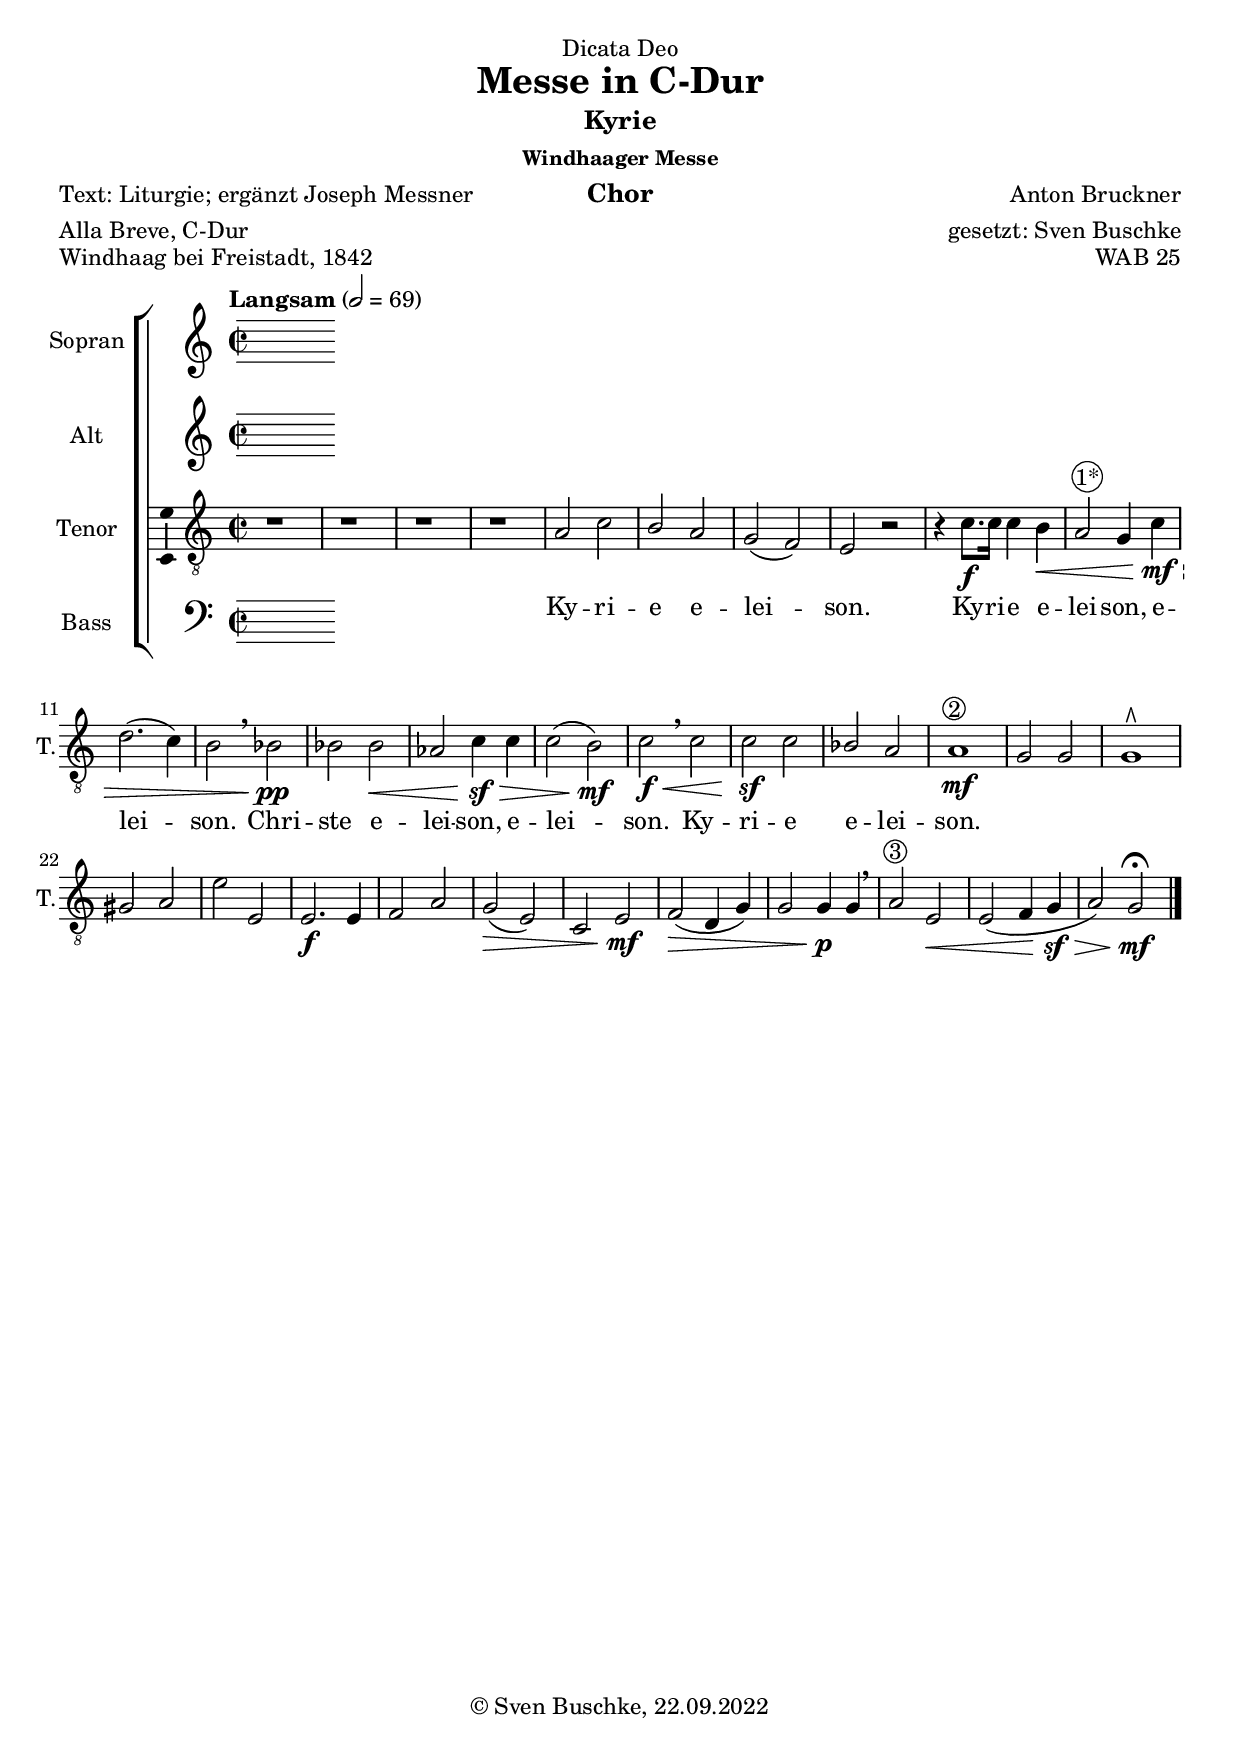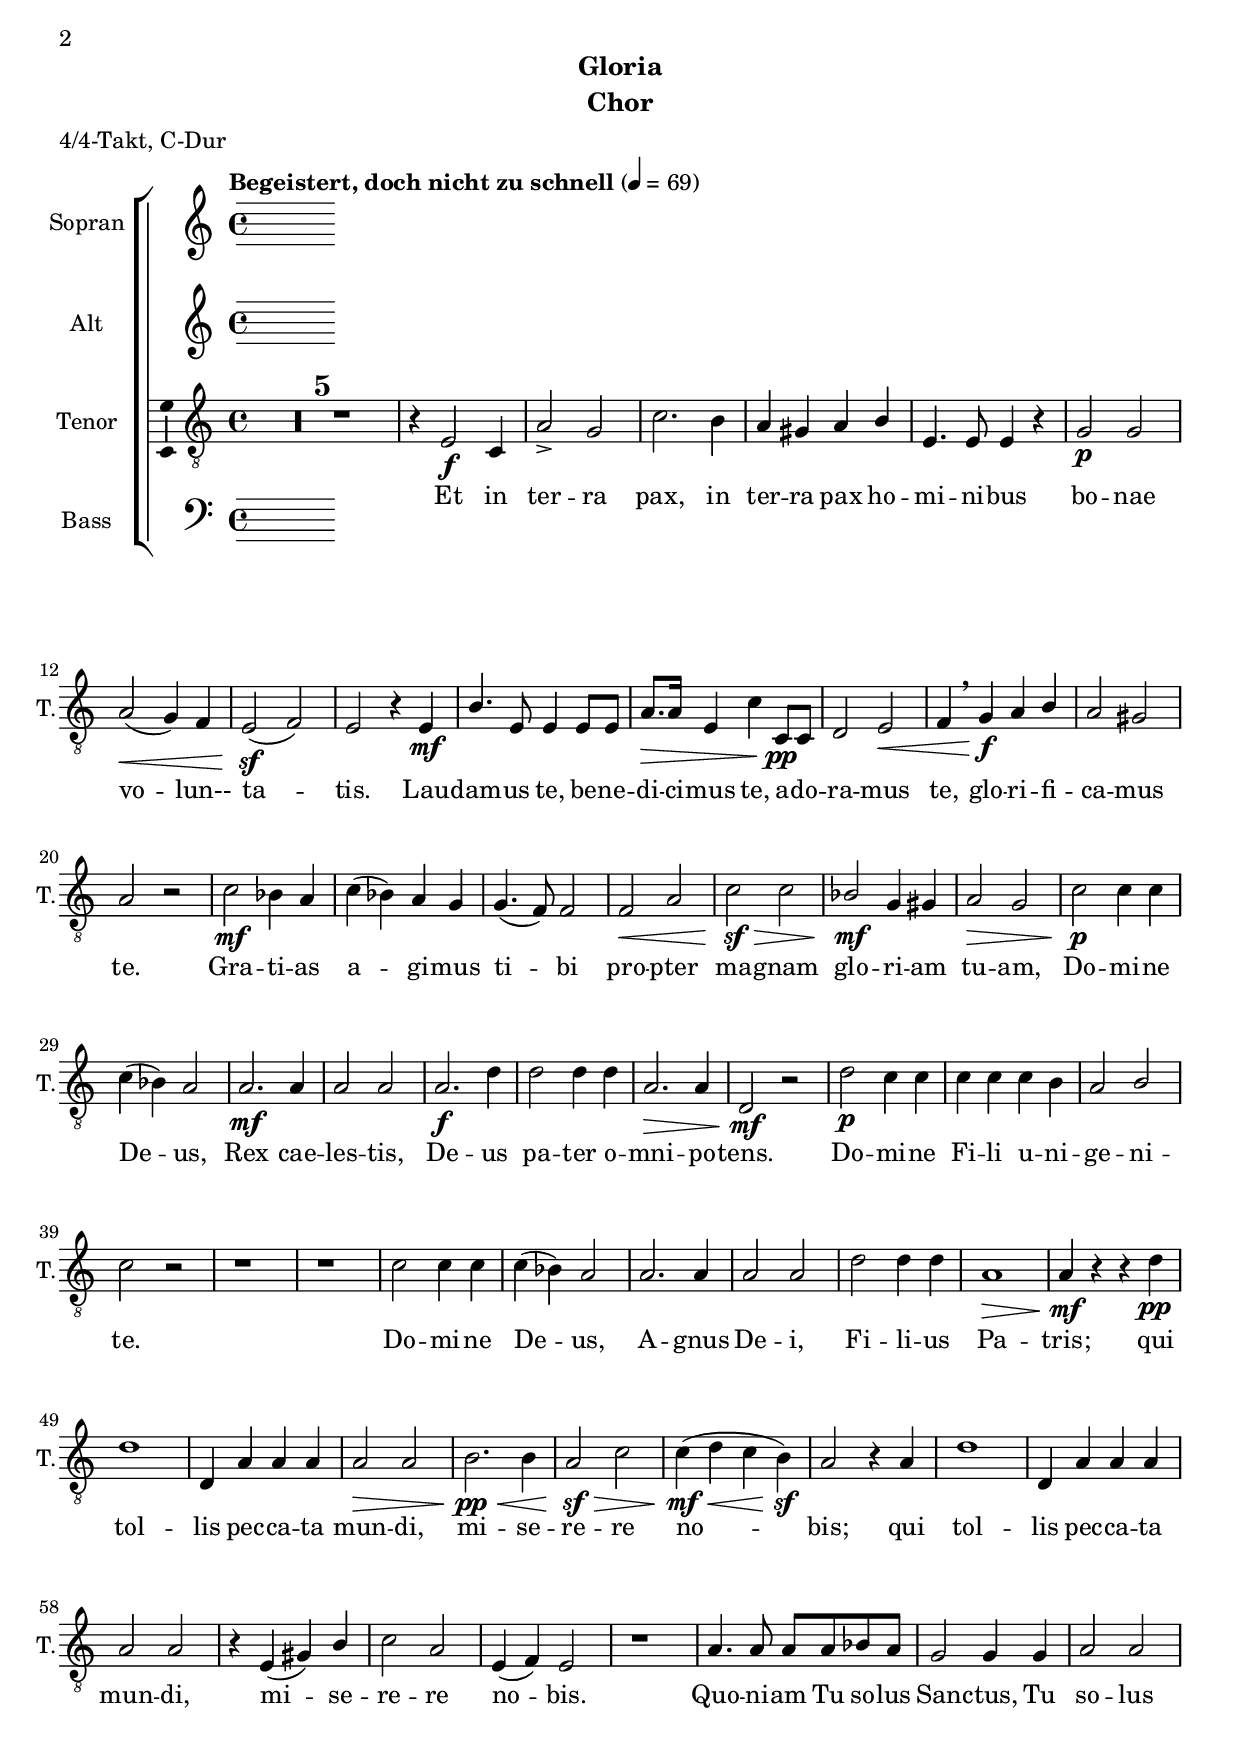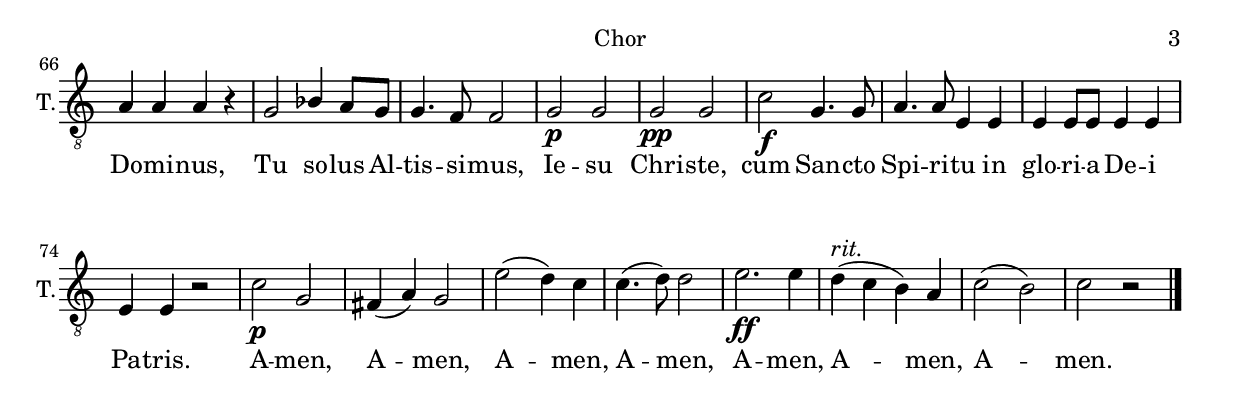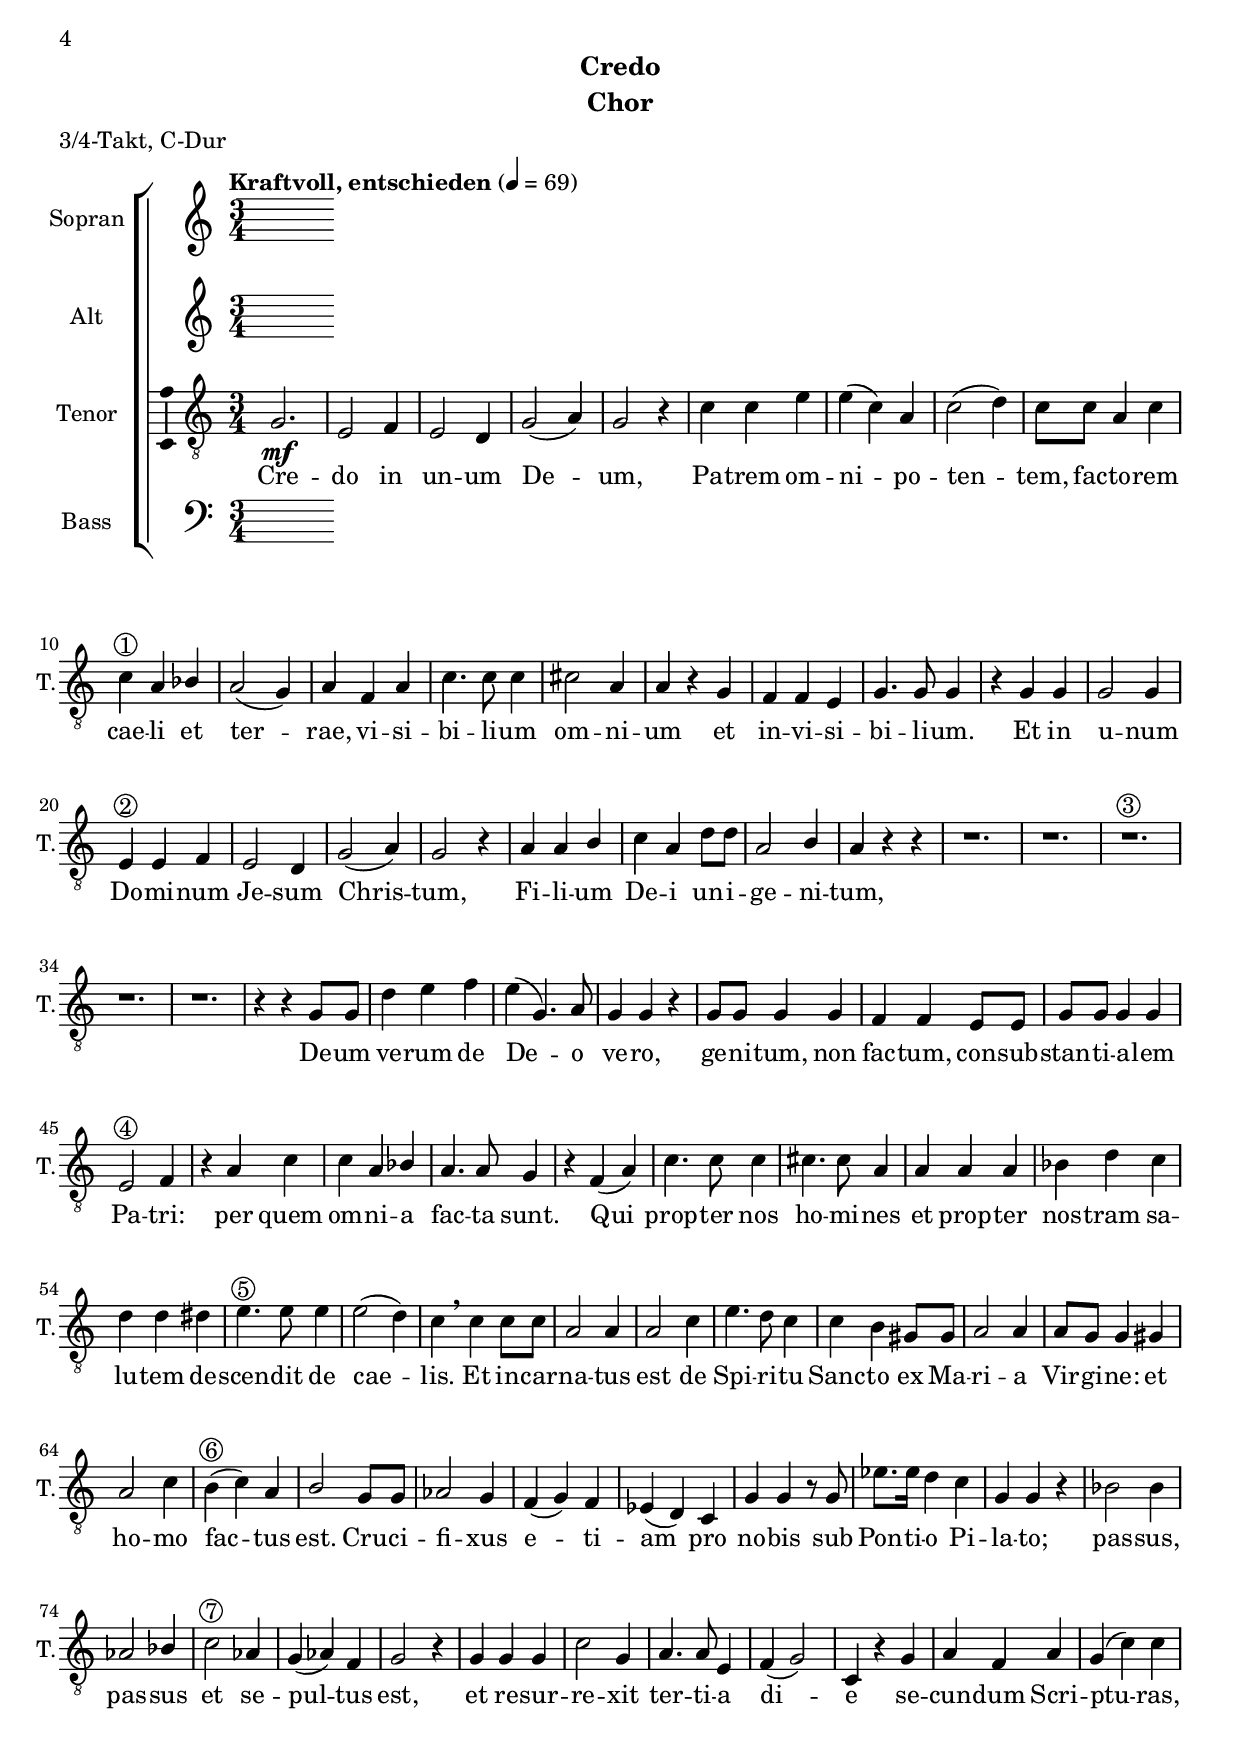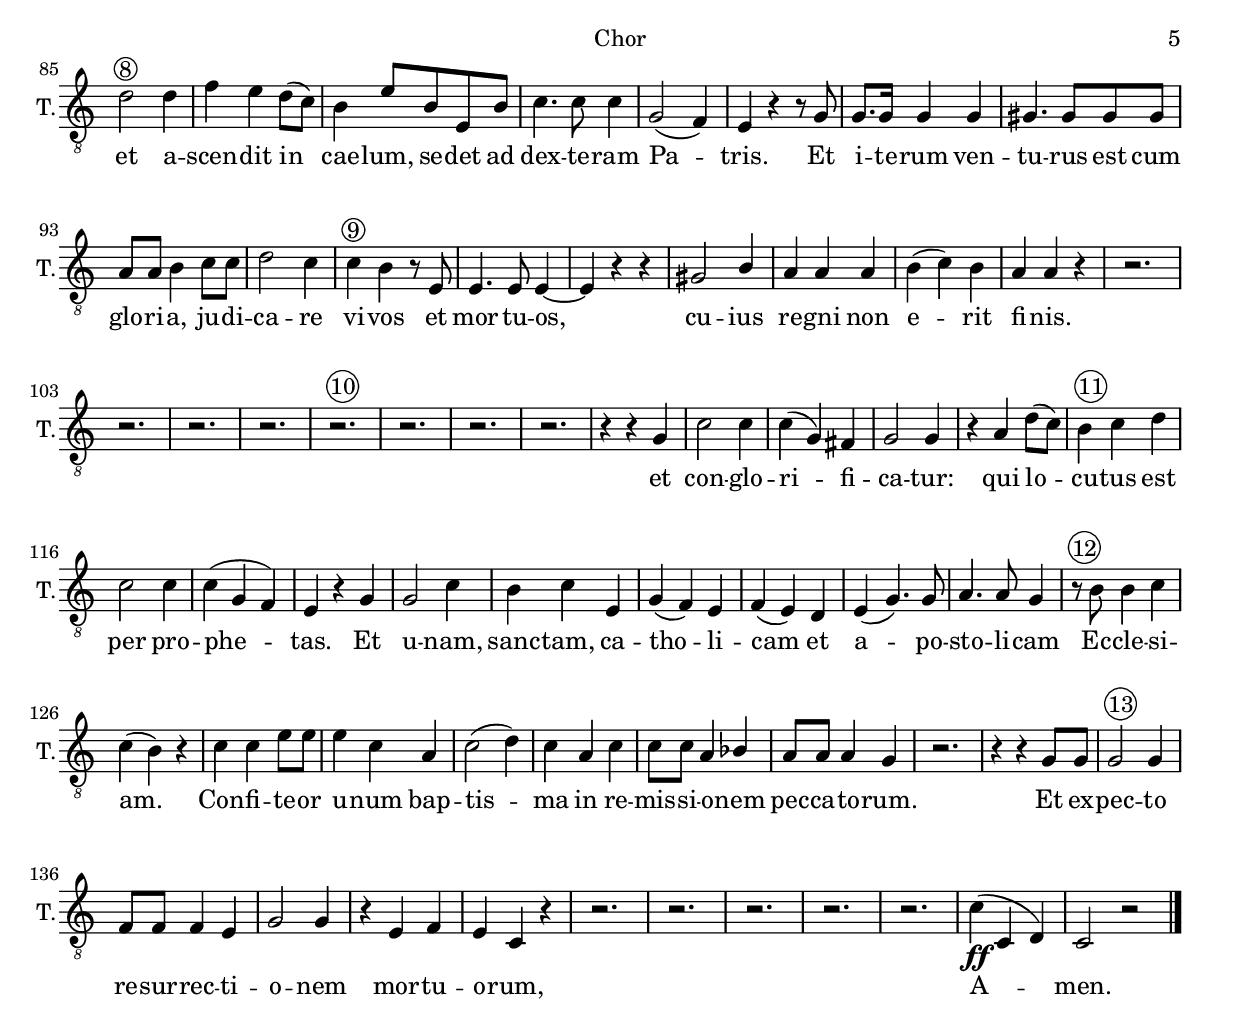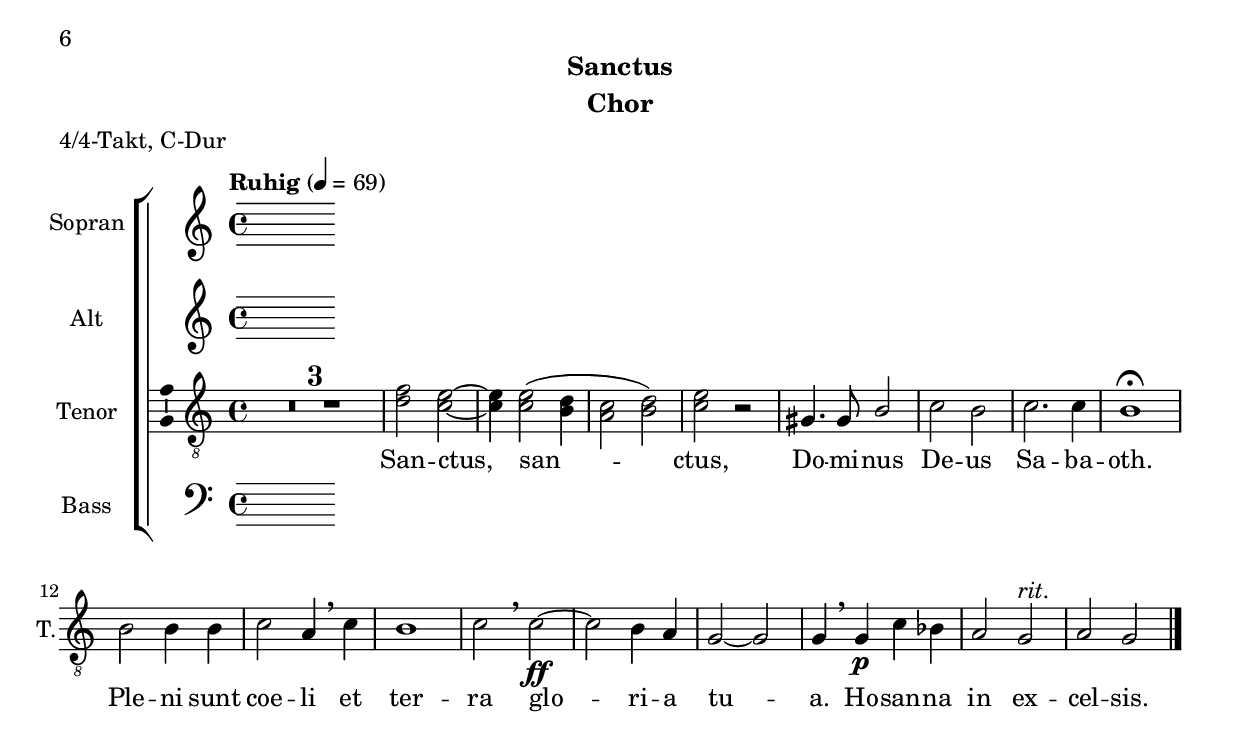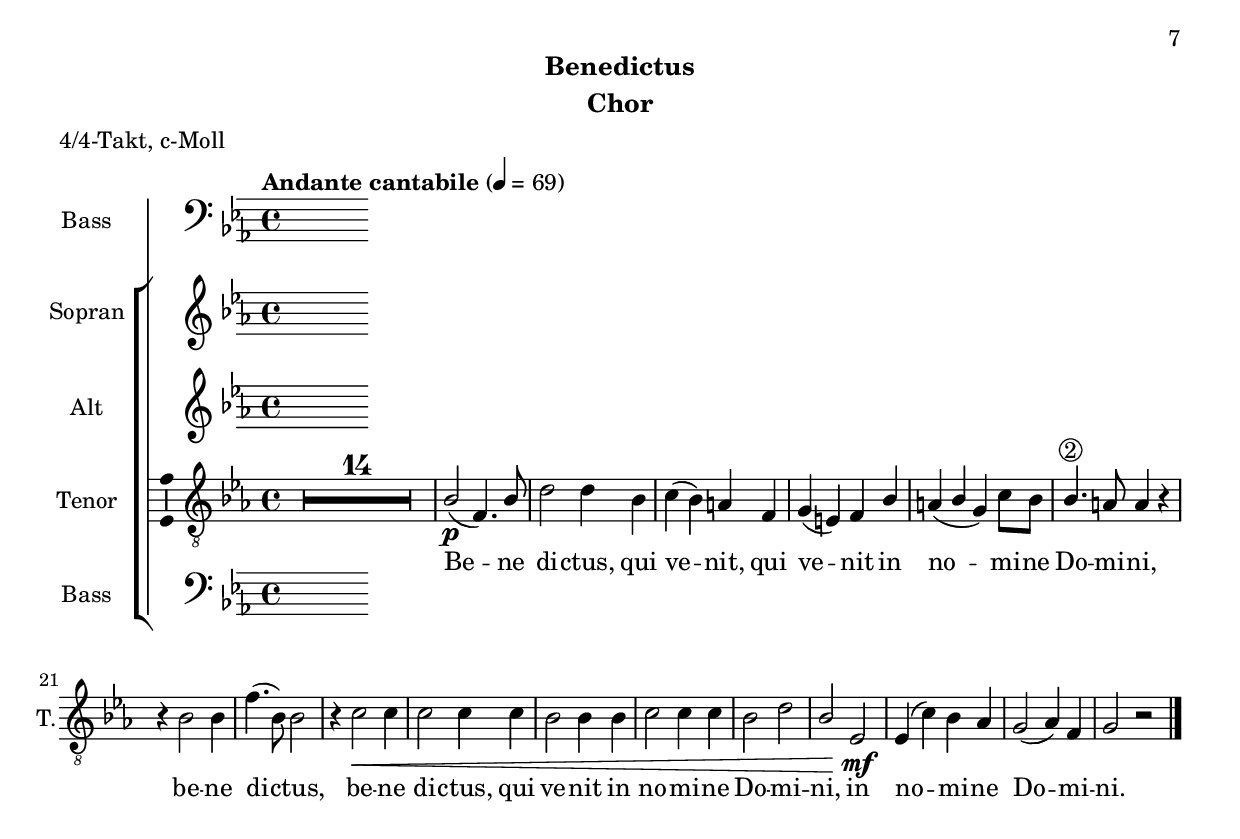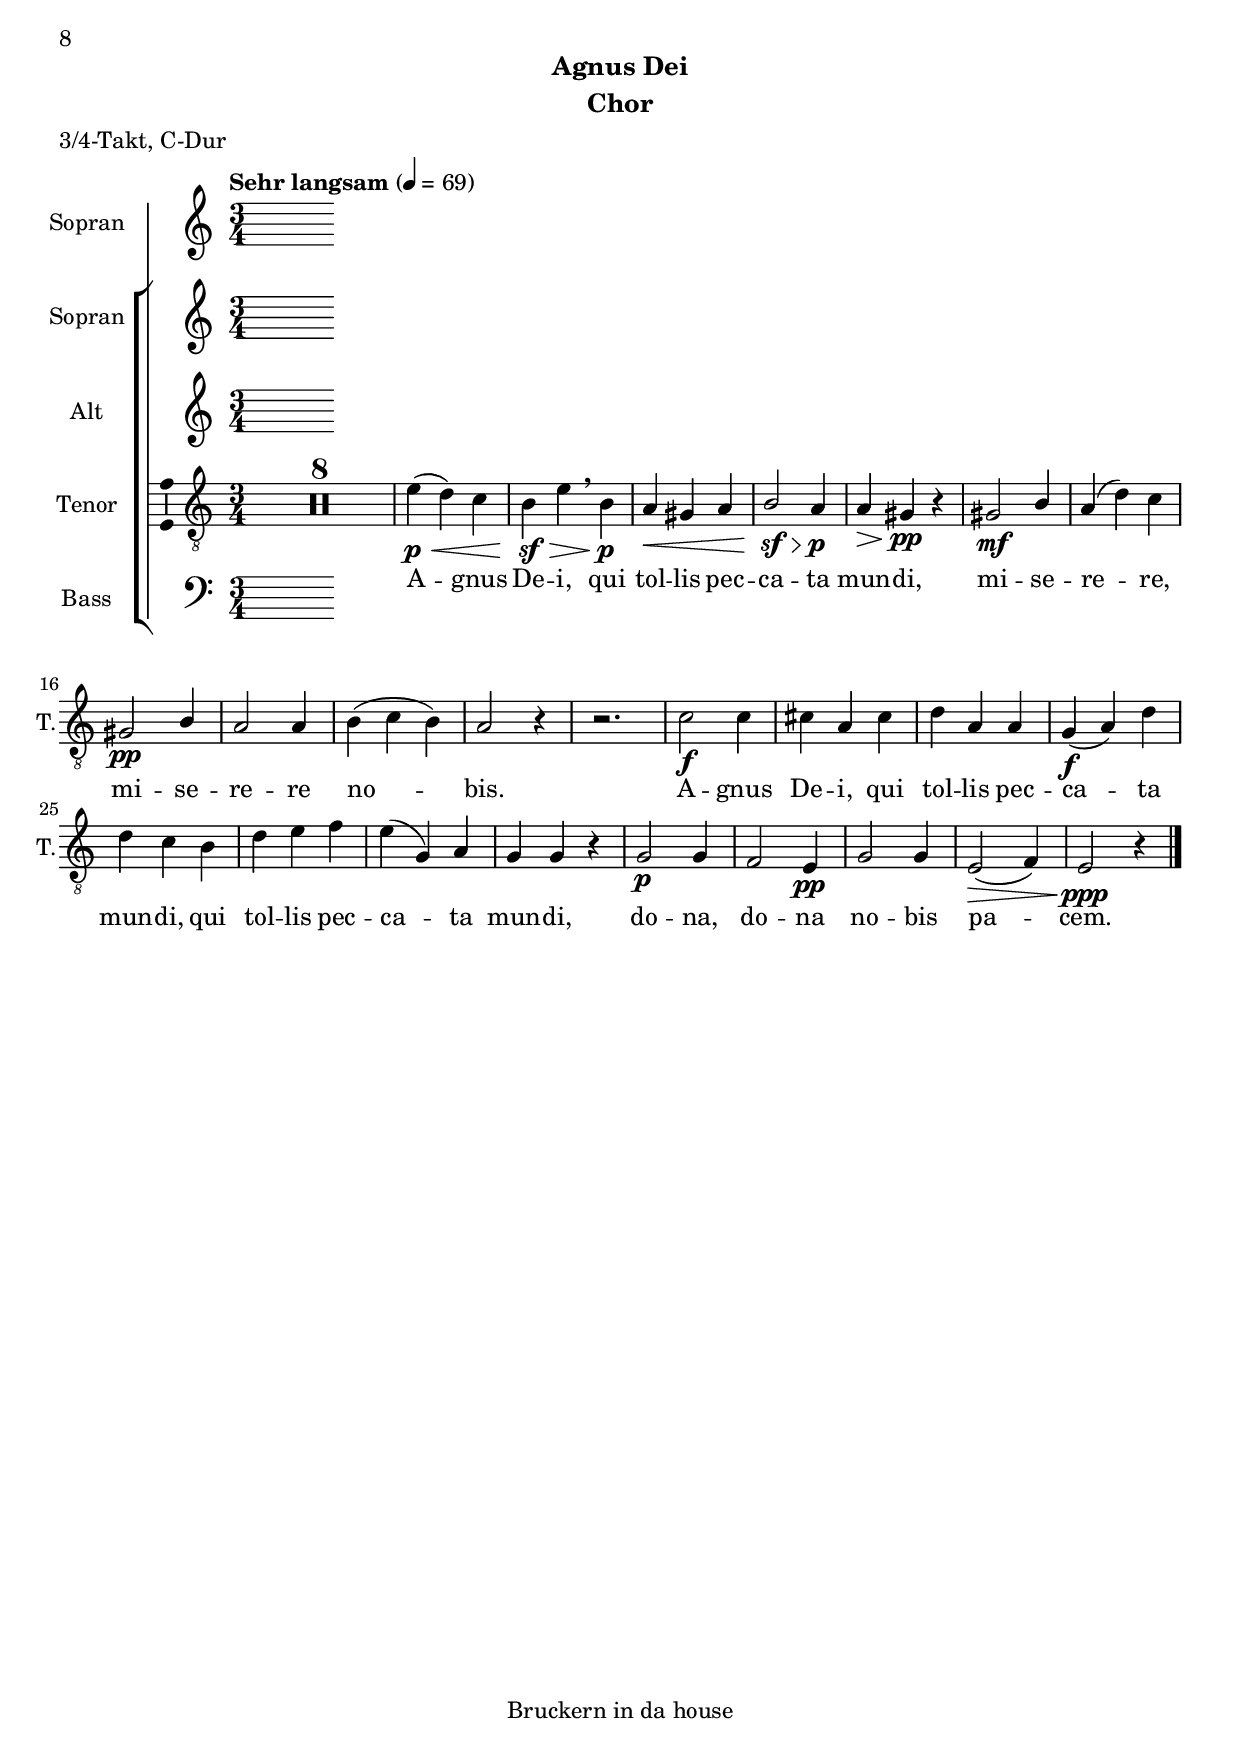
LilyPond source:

\version "2.22.2"
\language "english"
\include "articulate.ly"

% \header {
%   dedication = "Dicata Deo"
%   title = "Messe in C-Dur"
%   subtitle = "Kyrie"
%   subsubtitle = "Windhaager Messe"
%   instrument = "Chor"
%   composer = "Anton Bruckner"
%   arranger = "gesetzt: Sven Buschke"
%   poet = "Text: Liturgie; ergänzt Joseph Messner"
%   meter = "Alla Breve, C-Dur"
%   piece = "Windhaag bei Freistadt, 1842"
%   opus = "WAB 25"
%   copyright = "© Sven Buschke, 22.09.2022"
%   tagline = "Bruckern in da house"
% }

\paper {
  #(set-paper-size "a4")
}

\layout {
  \context {
    \Voice
    \consists "Melody_engraver"
    \override Stem #'neutral-direction = #'()
  }
}

globalA = {
  \compressEmptyMeasures
  \key c \major
  \time 2/2
  \tempo "Langsam" 2=69
}

globalB = {
  \compressEmptyMeasures
  \key c \major
  \time 4/4
  \tempo "Begeistert, doch nicht zu schnell" 4=69
}

globalC = {
  \compressEmptyMeasures
  \key c \major
  \time 3/4
  \tempo "Kraftvoll, entschieden" 4=69
}

globalD = {
  \compressEmptyMeasures
  \key c \major
  \time 4/4
  \tempo "Ruhig" 4=69
}

globalE = {
  \compressEmptyMeasures
  \key c \minor
  \time 4/4
  \tempo "Andante cantabile" 4=69
}

globalF = {
  \compressEmptyMeasures
  \key c \major
  \time 3/4
  \tempo "Sehr langsam" 4=69
}

scoreASoprano = \relative c'' {
  \globalA
  % Music follows here.

}

scoreAAlto = \relative c' {
  \globalA
  % Music follows here.

}

scoreATenor = \relative c' {
  \globalA
  % Music follows here.
  r1 r r r
  a2 c
  b a
  g( f)
  e r
  r4 c'8.\f c16 c4 b\<
  a2^\markup  \circle {1*} g4 c\mf\sf\>
  d2.( c4)
  b2 \breathe bf\pp
  bf bf\<
  af c4\sf\> c4
  c2( b)\mf
  c\f\<\breathe  c
  c\sf c
  bf a
  a1^\markup  \circle {2} \mf
  g2 g g1\rtoe
  gs2 a
  e' e,
  e2.\f e4
  f2 a
  g(\> e)
  c e\mf
  f(\> d4 g)
  g2 g4\p g\breathe
  a2^\markup \circle{3} e\<
  e( f4 g\sf\>
  a2) g\mf\fermata
  \bar "|."
}

scoreABass = \relative c {
  \globalA
  % Music follows here.

}

scoreASopranoVerse = \lyricmode {
  % Lyrics follow here.

}

scoreAAltoVerse = \lyricmode {
  % Lyrics follow here.

}

scoreATenorVerse = \lyricmode {
  % Lyrics follow here.
  Ky -- ri -- e e -- lei -- son.
  Ky -- ri -- e e -- lei -- son,  e -- lei -- son.
  Chri -- ste e -- lei -- son, e -- lei -- son.
  Ky -- ri -- e e -- lei -- son.
}

scoreABassVerse = \lyricmode {
  % Lyrics follow here.

}

scoreAPianoReduction = \new PianoStaff \with {
  fontSize = #-1
  \override StaffSymbol #'staff-space = #(magstep -1)
} <<
  \new Staff \with {
    \consists "Mark_engraver"
    \consists "Metronome_mark_engraver"
    \remove "Staff_performer"
  } {
    #(set-accidental-style 'piano)
    <<
      \scoreASoprano \\
      \scoreAAlto
    >>
  }
  \new Staff \with {
    \remove "Staff_performer"
  } {
    \clef bass
    #(set-accidental-style 'piano)
    <<
      \scoreATenor \\
      \scoreABass
    >>
  }
>>

scoreARehearsalMidi = #
(define-music-function
 (parser location name midiInstrument lyrics) (string? string? ly:music?)
 #{
   \unfoldRepeats <<
     \new Staff = "soprano" \new Voice = "soprano" { \scoreASoprano }
     \new Staff = "alto" \new Voice = "alto" { \scoreAAlto }
     \new Staff = "tenor" \new Voice = "tenor" { \scoreATenor }
     \new Staff = "bass" \new Voice = "bass" { \scoreABass }
     \context Staff = $name {
       \set Score.midiMinimumVolume = #0.5
       \set Score.midiMaximumVolume = #0.5
       \set Score.tempoWholesPerMinute = #(ly:make-moment 69 2)
       \set Staff.midiMinimumVolume = #0.8
       \set Staff.midiMaximumVolume = #1.0
       \set Staff.midiInstrument = $midiInstrument
     }
     \new Lyrics \with {
       alignBelowContext = $name
     } \lyricsto $name $lyrics
   >>
 #})

scoreBSoprano = \relative c'' {
  \globalB
  % Music follows here.

}

scoreBAlto = \relative c' {
  \globalB
  % Music follows here.

}

scoreBTenor = \relative c' {
  \globalB
  % Music follows here.
  R1*5
  r4 e,2\f c4
  a'2-> g
  c2. b4
  a gs a b
  e,4. 8 4 r
  g2\p g
  a(\< g4) f
  e2(\sf f)
  e r4 4\mf
  b'4. e,8 4 8 8
  a8.\> 16 e4 c' c,8\pp 8
  d2 e\<
  f4 \breathe g\f a b
  a2 gs
  a r
  c\mf bf4 a
  c( bf) a g
  g4.( f8) f2
  f\< a
  c\sf\> c
  bf\mf g4 gs
  a2\> g
  c\p 4 4
  c( bf) a2
  a2.\mf 4
  2 2
  2.\f
  d4
  2 4 4
  a2.\> 4
  d,2\mf r
  d'2\p c4 4
  4 4 4 b
  a2 b
  c r
  r1 r
  c2 4 4
  c( bf) a2
  2. 4
  2 2
  d2 4 4
  a1\> 4\mf r r d\pp
  d1
  d,4 a'4 4 4
  2\> 2
  b2.\pp\< 4
  a2\sf\> c
  c4(\mf\< d c b)\sf
  a2 r4 a
  d1
  d,4 a'4 4 4
  2 2
  r4 e( gs) b
  c2 a
  e4( f) e2
  r1
  a4. 8 8 8 bf a
  g2 4 4
  a2 2
  4 4 4 r
  g2 bf4 a8 g
  g4. f8 2
  g2\p g
  g\pp g
  c\f g4. 8
  a4. 8
  e4 4
  4 8 8 4 4
  4 4 r2
  c'2\p g
  fs4( a) g2
  e'( d4) c
  c4.( d8) 2
  e2.\ff 4
  d^\markup{\italic rit.}( c b) a
  c2( b)
  c r
  \bar "|."
}

scoreBBass = \relative c {
  \globalB
  % Music follows here.

}

scoreBSopranoVerse = \lyricmode {
  % Lyrics follow here.
    Gloria in excelsis Deo
}

scoreBAltoVerse = \lyricmode {
  % Lyrics follow here.

}

scoreBTenorVerse = \lyricmode {
  % Lyrics follow here.
  Et in ter -- ra pax, in ter -- ra pax ho -- mi -- ni -- bus bo -- nae vo -- lun-- ta -- tis.
  Lau -- dam -- us te,
  be -- ne -- di -- ci -- mus te,
  a -- do -- ra -- mus te,
  glo -- ri -- fi -- ca -- mus te.
  Gra -- ti -- as a -- gi -- mus ti -- bi pro -- pter ma -- gnam glo -- ri -- am tu -- am,
  Do -- mi -- ne De -- us, Rex cae -- les -- tis,
  De -- us pa -- ter o -- mni -- po -- tens.
  Do -- mi -- ne Fi -- li u -- ni -- ge -- ni -- te.
  Do -- mi -- ne De -- us, A -- gnus De -- i, Fi -- li -- us Pa -- tris;
  qui tol -- lis pec -- ca -- ta mun -- di,
  mi -- se -- re -- re no -- bis;
  qui tol -- lis pec -- ca -- ta mun -- di,
  mi -- se -- re -- re no -- bis.
  Quo -- ni -- am Tu so -- lus San -- ctus,
  Tu so -- lus Do -- mi -- nus,
  Tu so -- lus Al -- tis -- si -- mus,
  Ie -- su Chri -- ste,
  cum San -- cto Spi -- ri -- tu
  in glo -- ri -- a De -- i Pa -- tris. A -- men,
  A -- men, A -- men, A -- men, A -- men, A -- men, A -- men.
}

scoreBBassVerse = \lyricmode {
  % Lyrics follow here.

}

scoreBPianoReduction = \new PianoStaff \with {
  fontSize = #-1
  \override StaffSymbol #'staff-space = #(magstep -1)
} <<
  \new Staff \with {
    \consists "Mark_engraver"
    \consists "Metronome_mark_engraver"
    \remove "Staff_performer"
  } {
    #(set-accidental-style 'piano)
    <<
      \scoreBSoprano \\
      \scoreBAlto
    >>
  }
  \new Staff \with {
    \remove "Staff_performer"
  } {
    \clef bass
    #(set-accidental-style 'piano)
    <<
      \scoreBTenor \\
      \scoreBBass
    >>
  }
>>

scoreBRehearsalMidi = #
(define-music-function
 (parser location name midiInstrument lyrics) (string? string? ly:music?)
 #{
   \unfoldRepeats <<
     \new Staff = "soprano" \new Voice = "soprano" { \scoreBSoprano }
     \new Staff = "alto" \new Voice = "alto" { \scoreBAlto }
     \new Staff = "tenor" \new Voice = "tenor" { \scoreBTenor }
     \new Staff = "bass" \new Voice = "bass" { \scoreBBass }
     \context Staff = $name {
       \set Score.midiMinimumVolume = #0.5
       \set Score.midiMaximumVolume = #0.5
       \set Score.tempoWholesPerMinute = #(ly:make-moment 69 2)
       \set Staff.midiMinimumVolume = #0.8
       \set Staff.midiMaximumVolume = #1.0
       \set Staff.midiInstrument = $midiInstrument
     }
     \new Lyrics \with {
       alignBelowContext = $name
     } \lyricsto $name $lyrics
   >>
 #})

scoreCSoprano = \relative c'' {
  \globalC
  % Music follows here.

}

scoreCAlto = \relative c' {
  \globalC
  % Music follows here.

}

scoreCTenor = \relative c' {
  \globalC
  % Music follows here.
  g2.\mf
  e2 f4
  e2 d4
  g2( a4)
  g2 r4
  c4 c e
  e( c) a
  c2( d4)
  c8 c a4 c
  c^\markup  \circle {1} a bf
  a2( g4)
  a f a
  c4. c8 c4
  cs2 a4
  a r g
  f f e
  g4. 8 4
  r g4 4
  2 4
  e4^\markup  \circle {2} e f
  e2 d4
  g2( a4)
  g2 r4
  a a b
  c a d8 d
  a2 b4
  a r r
  r1. r r^\markup  \circle {3} r r
  r4 r g8 g
  d'4 e f
  e( g,4.) a8
  g4 g r
  g8 8 4 4
  f4 4 e8 e
  g8 8 4 4
  e2^\markup  \circle {4} f4
  r a c
  c a bf
  a4. 8 g4
  r f( a)
  c4. 8 4
  cs4. 8 a4
  a a a
  bf d c
  d d ds
  e4.^\markup  \circle {5} 8 4
  2( d4)
  c \breathe 4 8 8
  a2 4
  2 c4
  e4. d8 c4
  c
  b
  gs8 8
  a2 4
  8 g8 4 gs
  a2 c4
  b^\markup  \circle {6}( c) a
  b2 g8 g
  af2 g4
  f( g) f
  ef( d) c
  g' g r8 g
  ef'8. 16 d4 c
  g g r
  bf2 4
  af2 bf4
  c2^\markup  \circle {7} af4
  g( af) f
  g2 r4
  g g g
  c2 g4
  a4. 8 e4
  f( g2)
  c,4 r g'
  a f a
  g( c) c
  d2^\markup  \circle {8} 4
  f e d8( c)
  b4 e8 b e, b'
  c4. 8 4
  g2( f4)
  e r r8 g8
  8. 16 4 4
  gs4. 8 8 8
  a8 a b4 c8 c
  d2 c4
  c^\markup  \circle {9} b r8 e,8 4. 8 4~
  4 r r
  gs2 b4
  a a a
  b( c) b
  a a r
  r2. r r r r^\markup  \circle {10} r r r
  r4 r g
  c2 4
  4( g4) fs
  g2 4
  r4 a d8( c)
  b4^\markup  \circle {11} c d
  c2 4
  4( g4 f)
  e r g
  g2 c4
  b c e, g( f) e
  f( e) d
  e( g4.) 8
  a4. 8 g4
  r8^\markup  \circle {12} b8 4 c4
  c( b) r
  c4 c e8 8
  4 c4 a
  c2( d4)
  c a c
  c8 c a4 bf
  a8 8 4 g4
  r2.
  r4 r g8 8
  2^\markup  \circle {13} 4
  f8 8 4 e4
  g2 4
  r4 e f
  e c r
  r2. r r r r
  c'4\ff( c, d) c2 r
  \bar "|."
}

scoreCBass = \relative c {
  \globalC
  % Music follows here.

}

scoreCSopranoVerse = \lyricmode {
  % Lyrics follow here.

}

scoreCAltoVerse = \lyricmode {
  % Lyrics follow here.

}

scoreCTenorVerse = \lyricmode {
  % Lyrics follow here.
  Cre -- do in un -- um De -- um,
  Pa -- trem om -- ni -- po -- ten -- tem,
  fac -- to -- rem cae -- li et ter -- rae,
  vi -- si -- bi -- li -- um om -- ni -- um et in -- vi -- si -- bi -- li -- um.
  Et in u -- num Do -- mi -- num Je -- sum Chris -- tum,
  Fi -- li -- um De -- i un -- i -- ge -- ni -- tum,
%  et ex Patre natum ante omnia saecula.
%  Deum de Deo, lumen de lumine,
  De -- um ve -- rum de De -- o ve -- ro,
  ge -- ni -- tum, non fac -- tum,
  con -- sub -- stan -- ti -- a -- lem Pa -- tri:
  per quem om -- ni -- a fac -- ta sunt.
  Qui prop -- ter nos ho -- mi -- nes
  et prop -- ter nos -- tram sa -- lu -- tem
  de -- scen -- dit de cae -- lis.
  Et in -- car -- na -- tus est de Spi -- ri -- tu Sanc -- to
  ex Ma -- ri -- a Vir -- gi -- ne:
  et ho -- mo fac -- tus est.
  Cru -- ci -- fi -- xus e -- ti -- am pro no -- bis
  sub Pon -- ti -- o Pi -- la -- to;
  pas -- sus, pas -- sus et se -- pul -- tus est,
  et re -- sur -- re -- xit ter -- ti -- a di -- e
  se -- cun -- dum Scri -- ptu -- ras,
  et a -- scen -- dit in cae -- lum,
  se -- det ad dex -- te -- ram Pa -- tris.
  Et i -- te -- rum ven -- tu -- rus est cum glo -- ri -- a,
  ju -- di -- ca -- re vi -- vos et mor -- tu -- os,
  cu -- ius re -- gni non e -- rit fi -- nis.
%   Et in Spi -- ri -- tum Sanc -- tum,
%   Do -- mi -- num et vi -- vi -- fi -- can -- tem:
%   qui ex Pa -- tre Fi -- li -- o -- que pro -- ce -- dit.
%   Qui cum Pa -- tre et Fi -- li -- o,
%   si -- mul a -- do -- ra -- tur
  et con -- glo -- ri -- fi -- ca -- tur:
  qui lo -- cu -- tus est per pro -- phe -- tas.
  Et u -- nam, sanc -- tam, ca -- tho -- li -- cam
  et a -- po -- sto -- li -- cam Ec -- cle -- si -- am.
  Con -- fi -- te -- or u -- num bap -- tis -- ma
  in re -- mis -- si -- o -- nem pec -- ca -- to -- rum.
  Et ex -- pec -- to re -- sur -- rec -- ti -- o -- nem mor -- tu -- o -- rum,
%   et vi -- tam ven -- tu -- ri sae -- cu -- li.
  A -- men.
}

scoreCBassVerse = \lyricmode {
  % Lyrics follow here.

}

scoreCPianoReduction = \new PianoStaff \with {
  fontSize = #-1
  \override StaffSymbol #'staff-space = #(magstep -1)
} <<
  \new Staff \with {
    \consists "Mark_engraver"
    \consists "Metronome_mark_engraver"
    \remove "Staff_performer"
  } {
    #(set-accidental-style 'piano)
    <<
      \scoreCSoprano \\
      \scoreCAlto
    >>
  }
  \new Staff \with {
    \remove "Staff_performer"
  } {
    \clef bass
    #(set-accidental-style 'piano)
    <<
      \scoreCTenor \\
      \scoreCBass
    >>
  }
>>

scoreCRehearsalMidi = #
(define-music-function
 (parser location name midiInstrument lyrics) (string? string? ly:music?)
 #{
   \unfoldRepeats <<
     \new Staff = "soprano" \new Voice = "soprano" { \scoreCSoprano }
     \new Staff = "alto" \new Voice = "alto" { \scoreCAlto }
     \new Staff = "tenor" \new Voice = "tenor" { \scoreCTenor }
     \new Staff = "bass" \new Voice = "bass" { \scoreCBass }
     \context Staff = $name {
       \set Score.midiMinimumVolume = #0.5
       \set Score.midiMaximumVolume = #0.5
       \set Score.tempoWholesPerMinute = #(ly:make-moment 69 2)
       \set Staff.midiMinimumVolume = #0.8
       \set Staff.midiMaximumVolume = #1.0
       \set Staff.midiInstrument = $midiInstrument
     }
     \new Lyrics \with {
       alignBelowContext = $name
     } \lyricsto $name $lyrics
   >>
 #})

scoreDSoprano = \relative c'' {
  \globalD
  % Music follows here.

}

scoreDAlto = \relative c' {
  \globalD
  % Music follows here.

}

scoreDTenor = \relative c' {
  \globalD
  % Music follows here.
  R1*3
  <d f>2 <c e>~
  <c e>4 <c e>2( <b d>4
  <a c>2 <b d>)
  <c e> r
  gs4. 8 b2
  c b
  c2. 4
  b1\fermata
  2 4 4
  c2 a4 \breathe c
  b1
  c2 \breathe c~\ff
  c b4 a
  g2~ 2
  4 \breathe 4\p c bf
  a2 g^\markup \italic{rit.}
  a g
  \bar "|."
}

scoreDBass = \relative c {
  \globalD
  % Music follows here.

}

scoreDSopranoVerse = \lyricmode {
  % Lyrics follow here.

}

scoreDAltoVerse = \lyricmode {
  % Lyrics follow here.

}

scoreDTenorVerse = \lyricmode {
  % Lyrics follow here.
  San -- ctus, san -- ctus,
  Do -- mi -- nus De -- us Sa -- ba -- oth.
  Ple -- ni sunt coe -- li et ter -- ra
  glo -- ri -- a tu -- a.
  Ho -- san -- na in ex -- cel -- sis.
}

scoreDBassVerse = \lyricmode {
  % Lyrics follow here.

}

scoreDPianoReduction = \new PianoStaff \with {
  fontSize = #-1
  \override StaffSymbol #'staff-space = #(magstep -1)
} <<
  \new Staff \with {
    \consists "Mark_engraver"
    \consists "Metronome_mark_engraver"
    \remove "Staff_performer"
  } {
    #(set-accidental-style 'piano)
    <<
      \scoreDSoprano \\
      \scoreDAlto
    >>
  }
  \new Staff \with {
    \remove "Staff_performer"
  } {
    \clef bass
    #(set-accidental-style 'piano)
    <<
      \scoreDTenor \\
      \scoreDBass
    >>
  }
>>

scoreDRehearsalMidi = #
(define-music-function
 (parser location name midiInstrument lyrics) (string? string? ly:music?)
 #{
   \unfoldRepeats <<
     \new Staff = "soprano" \new Voice = "soprano" { \scoreDSoprano }
     \new Staff = "alto" \new Voice = "alto" { \scoreDAlto }
     \new Staff = "tenor" \new Voice = "tenor" { \scoreDTenor }
     \new Staff = "bass" \new Voice = "bass" { \scoreDBass }
     \context Staff = $name {
       \set Score.midiMinimumVolume = #0.5
       \set Score.midiMaximumVolume = #0.5
       \set Score.tempoWholesPerMinute = #(ly:make-moment 69 2)
       \set Staff.midiMinimumVolume = #0.8
       \set Staff.midiMaximumVolume = #1.0
       \set Staff.midiInstrument = $midiInstrument
     }
     \new Lyrics \with {
       alignBelowContext = $name
     } \lyricsto $name $lyrics
   >>
 #})

scoreEBassVoice = \relative c {
  \globalE
  \dynamicUp
  % Music follows here.

}

scoreEVerse = \lyricmode {
  % Lyrics follow here.

}

scoreESoprano = \relative c'' {
  \globalE
  % Music follows here.

}

scoreEAlto = \relative c' {
  \globalE
  % Music follows here.

}

scoreETenor = \relative c' {
  \globalE
  % Music follows here.
  R1*14
  bf2(\p f4.) bf8
  d2d4 bf
  c( bf) a f
  g( e) f bf
  a( bf g)
  c8 bf
  bf4.^\markup  \circle {2} a8 a4 r
  r bf2 bf4
  f'4.( bf,8) bf2
  r4 c2\< c4
  c2 4 4
  bf2 4 4
  c2 4 4
  bf2 d
  bf  ef,\mf
  ef4( c') bf af
  g2( af4) f
  g2 r
  \bar "|."

}

scoreEBass = \relative c {
  \globalE
  % Music follows here.

}

scoreESopranoVerse = \lyricmode {
  % Lyrics follow here.

}

scoreEAltoVerse = \lyricmode {
  % Lyrics follow here.

}

scoreETenorVerse = \lyricmode {
  % Lyrics follow here.
  Be -- ne di -- ctus,
  qui ve -- nit,
  qui ve -- nit in no -- mi -- ne Do -- mi -- ni,
  be -- ne di -- ctus, be -- ne di -- ctus,
  qui ve -- nit in no -- mi -- ne Do -- mi -- ni,
  in no -- mi -- ne Do -- mi -- ni.
}

scoreEBassVerse = \lyricmode {
  % Lyrics follow here.

}

scoreEPianoReduction = \new PianoStaff \with {
  fontSize = #-1
  \override StaffSymbol #'staff-space = #(magstep -1)
} <<
  \new Staff \with {
    \consists "Mark_engraver"
    \consists "Metronome_mark_engraver"
    \remove "Staff_performer"
  } {
    #(set-accidental-style 'piano)
    <<
      \scoreESoprano \\
      \scoreEAlto
    >>
  }
  \new Staff \with {
    \remove "Staff_performer"
  } {
    \clef bass
    #(set-accidental-style 'piano)
    <<
      \scoreETenor \\
      \scoreEBass
    >>
  }
>>

scoreERehearsalMidi = #
(define-music-function
 (parser location name midiInstrument lyrics) (string? string? ly:music?)
 #{
   \unfoldRepeats <<
     \new Staff = "soprano" \new Voice = "soprano" { \scoreESoprano }
     \new Staff = "alto" \new Voice = "alto" { \scoreEAlto }
     \new Staff = "tenor" \new Voice = "tenor" { \scoreETenor }
     \new Staff = "bass" \new Voice = "bass" { \scoreEBass }
     \context Staff = $name {
       \set Score.midiMinimumVolume = #0.5
       \set Score.midiMaximumVolume = #0.5
       \set Score.tempoWholesPerMinute = #(ly:make-moment 69 2)
       \set Staff.midiMinimumVolume = #0.8
       \set Staff.midiMaximumVolume = #1.0
       \set Staff.midiInstrument = $midiInstrument
     }
     \new Lyrics \with {
       alignBelowContext = $name
     } \lyricsto $name $lyrics
   >>
 #})

scoreEBassVoicePart = \new Staff \with {
  instrumentName = "Bass"
  shortInstrumentName = "B."
  midiInstrument = "choir aahs"
  \consists "Ambitus_engraver"
} { \clef bass \scoreEBassVoice }
\addlyrics { \scoreEVerse }

scoreEChoirPart = <<
  \new ChoirStaff <<
    \new Staff \with {
      midiInstrument = "choir aahs"
      instrumentName = "Sopran"
      shortInstrumentName = "S."
      \consists "Ambitus_engraver"
    } { \scoreESoprano }
    \addlyrics { \scoreESopranoVerse }
    \new Staff \with {
      midiInstrument = "choir aahs"
      instrumentName = "Alt"
      shortInstrumentName = "A."
      \consists "Ambitus_engraver"
    } { \scoreEAlto }
    \addlyrics { \scoreEAltoVerse }
    \new Staff \with {
      midiInstrument = "choir aahs"
      instrumentName = "Tenor"
      shortInstrumentName = "T."
      \consists "Ambitus_engraver"
    } { \clef "treble_8" \scoreETenor }
    \addlyrics { \scoreETenorVerse }
    \new Staff \with {
      midiInstrument = "choir aahs"
      instrumentName = "Bass"
      shortInstrumentName = "B."
      \consists "Ambitus_engraver"
    } { \clef bass \scoreEBass }
    \addlyrics { \scoreEBassVerse }
  >>
%   \scoreEPianoReduction
>>

scoreFSopranoVoice = \relative c'' {
  \globalF
  \dynamicUp
  % Music follows here.

}

scoreFVerse = \lyricmode {
  % Lyrics follow here.

}

scoreFSoprano = \relative c'' {
  \globalF
  % Music follows here.

}

scoreFAlto = \relative c' {
  \globalF
  % Music follows here.

}

scoreFTenor = \relative c' {
  \globalF
  % Music follows here.
  R2.*8
  e4(\p\< d) c
  b\sf\> e \breathe b \p
  a\< gs a
  b2\sf\> a4\p
  a\> gs\pp r
  gs2\mf b4
  a( d) c
  gs2\pp b4
  a2 a4
  b( c b)
  a2 r4
  r2.
  c2\f c4
  cs a cs
  d a a
  g(\f a) d
  d c b
  d e f
   e( g,) a
   g g r
   g2\p g4
   f2
   e4\pp g2 g4
   e2(\> f4)
   e2\ppp r4
   \bar "|."

}

scoreFBass = \relative c {
  \globalF
  % Music follows here.

}

scoreFSopranoVerse = \lyricmode {
  % Lyrics follow here.

}

scoreFAltoVerse = \lyricmode {
  % Lyrics follow here.

}

scoreFTenorVerse = \lyricmode {
  % Lyrics follow here.
  A -- gnus De -- i,
  qui tol -- lis pec -- ca -- ta mun -- di,
  mi -- se -- re -- re, mi -- se -- re -- re no -- bis.
  A -- gnus De -- i,
  qui tol -- lis pec -- ca -- ta mun -- di,
  qui tol -- lis pec -- ca -- ta mun -- di,
    do -- na, do -- na no -- bis pa -- cem.
}

scoreFBassVerse = \lyricmode {
  % Lyrics follow here.

}

scoreFPianoReduction = \new PianoStaff \with {
  fontSize = #-1
  \override StaffSymbol #'staff-space = #(magstep -1)
} <<
  \new Staff \with {
    \consists "Mark_engraver"
    \consists "Metronome_mark_engraver"
    \remove "Staff_performer"
  } {
    #(set-accidental-style 'piano)
    <<
      \scoreFSoprano \\
      \scoreFAlto
    >>
  }
  \new Staff \with {
    \remove "Staff_performer"
  } {
    \clef bass
    #(set-accidental-style 'piano)
    <<
      \scoreFTenor \\
      \scoreFBass
    >>
  }
>>

scoreFRehearsalMidi = #
(define-music-function
 (parser location name midiInstrument lyrics) (string? string? ly:music?)
 #{
   \unfoldRepeats <<
     \new Staff = "soprano" \new Voice = "soprano" { \scoreFSoprano }
     \new Staff = "alto" \new Voice = "alto" { \scoreFAlto }
     \new Staff = "tenor" \new Voice = "tenor" { \scoreFTenor }
     \new Staff = "bass" \new Voice = "bass" { \scoreFBass }
     \context Staff = $name {
       \set Score.midiMinimumVolume = #0.5
       \set Score.midiMaximumVolume = #0.5
       \set Score.tempoWholesPerMinute = #(ly:make-moment 69 2)
       \set Staff.midiMinimumVolume = #0.8
       \set Staff.midiMaximumVolume = #1.0
       \set Staff.midiInstrument = $midiInstrument
     }
     \new Lyrics \with {
       alignBelowContext = $name
     } \lyricsto $name $lyrics
   >>
 #})

scoreFSopranoVoicePart = \new Staff \with {
  instrumentName = "Sopran"
  shortInstrumentName = "S."
  midiInstrument = "choir aahs"
  \consists "Ambitus_engraver"
} { \scoreFSopranoVoice }
\addlyrics { \scoreFVerse }

scoreFChoirPart = <<
  \new ChoirStaff <<
    \new Staff \with {
      midiInstrument = "choir aahs"
      instrumentName = "Sopran"
      shortInstrumentName = "S."
      \consists "Ambitus_engraver"
    } { \scoreFSoprano }
    \addlyrics { \scoreFSopranoVerse }
    \new Staff \with {
      midiInstrument = "choir aahs"
      instrumentName = "Alt"
      shortInstrumentName = "A."
      \consists "Ambitus_engraver"
    } { \scoreFAlto }
    \addlyrics { \scoreFAltoVerse }
    \new Staff \with {
      midiInstrument = "choir aahs"
      instrumentName = "Tenor"
      shortInstrumentName = "T."
      \consists "Ambitus_engraver"
    } { \clef "treble_8" \scoreFTenor }
    \addlyrics { \scoreFTenorVerse }
    \new Staff \with {
      midiInstrument = "choir aahs"
      instrumentName = "Bass"
      shortInstrumentName = "B."
      \consists "Ambitus_engraver"
    } { \clef bass \scoreFBass }
    \addlyrics { \scoreFBassVerse }
  >>
%   \scoreFPianoReduction
>>

\book {
  \bookpart {
    \header {
      dedication = "Dicata Deo"
      title = "Messe in C-Dur"
      subtitle = "Kyrie"
      subsubtitle = "Windhaager Messe"
      instrument = "Chor"
      composer = "Anton Bruckner"
      arranger = "gesetzt: Sven Buschke"
      poet = "Text: Liturgie; ergänzt Joseph Messner"
      meter = "Alla Breve, C-Dur"
      piece = "Windhaag bei Freistadt, 1842"
      opus = "WAB 25"
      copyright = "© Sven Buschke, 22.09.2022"
%       tagline = "Bruckern in da house"
    }
    \score {
      <<
        \new ChoirStaff <<
          \new Staff \with {
            midiInstrument = "choir aahs"
            instrumentName = "Sopran"
            shortInstrumentName = "S."
            \consists "Ambitus_engraver"
          } { \scoreASoprano }
          \addlyrics { \scoreASopranoVerse }
          \new Staff \with {
            midiInstrument = "choir aahs"
            instrumentName = "Alt"
            shortInstrumentName = "A."
            \consists "Ambitus_engraver"
          } { \scoreAAlto }
          \addlyrics { \scoreAAltoVerse }
          \new Staff \with {
            midiInstrument = "choir aahs"
            instrumentName = "Tenor"
            shortInstrumentName = "T."
            \consists "Ambitus_engraver"
          } { \clef "treble_8" \scoreATenor }
          \addlyrics { \scoreATenorVerse }
          \new Staff \with {
            midiInstrument = "choir aahs"
            instrumentName = "Bass"
            shortInstrumentName = "B."
            \consists "Ambitus_engraver"
          } { \clef bass \scoreABass }
          \addlyrics { \scoreABassVerse }
        >>
%         \scoreAPianoReduction
      >>
      \layout { }
      \midi { }
    }
  }
  \bookpart {
    \header {
      subtitle = "Gloria"
      instrument = "Chor"
      meter = "4/4-Takt, C-Dur"
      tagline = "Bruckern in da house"
    }
    \score {
      <<
        \new ChoirStaff <<
          \new Staff \with {
            midiInstrument = "choir aahs"
            instrumentName = "Sopran"
            shortInstrumentName = "S."
            \consists "Ambitus_engraver"
          } { \scoreBSoprano }
          \addlyrics { \scoreBSopranoVerse }
          \new Staff \with {
            midiInstrument = "choir aahs"
            instrumentName = "Alt"
            shortInstrumentName = "A."
            \consists "Ambitus_engraver"
          } { \scoreBAlto }
          \addlyrics { \scoreBAltoVerse }
          \new Staff \with {
            midiInstrument = "choir aahs"
            instrumentName = "Tenor"
            shortInstrumentName = "T."
            \consists "Ambitus_engraver"
          } { \clef "treble_8" \scoreBTenor }
          \addlyrics { \scoreBTenorVerse }
          \new Staff \with {
            midiInstrument = "choir aahs"
            instrumentName = "Bass"
            shortInstrumentName = "B."
            \consists "Ambitus_engraver"
          } { \clef bass \scoreBBass }
          \addlyrics { \scoreBBassVerse }
        >>
%         \scoreBPianoReduction
      >>
      \layout { }
      \midi { }
    }
  }
  \bookpart {
    \header {
      subtitle = "Credo"
      instrument = "Chor"
      meter = "3/4-Takt, C-Dur"
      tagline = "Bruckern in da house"
    }
    \score {
      <<
        \new ChoirStaff <<
          \new Staff \with {
            midiInstrument = "choir aahs"
            instrumentName = "Sopran"
            shortInstrumentName = "S."
            \consists "Ambitus_engraver"
          } { \scoreCSoprano }
          \addlyrics { \scoreCSopranoVerse }
          \new Staff \with {
            midiInstrument = "choir aahs"
            instrumentName = "Alt"
            shortInstrumentName = "A."
            \consists "Ambitus_engraver"
          } { \scoreCAlto }
          \addlyrics { \scoreCAltoVerse }
          \new Staff \with {
            midiInstrument = "choir aahs"
            instrumentName = "Tenor"
            shortInstrumentName = "T."
            \consists "Ambitus_engraver"
          } { \clef "treble_8" \scoreCTenor }
          \addlyrics { \scoreCTenorVerse }
          \new Staff \with {
            midiInstrument = "choir aahs"
            instrumentName = "Bass"
            shortInstrumentName = "B."
            \consists "Ambitus_engraver"
          } { \clef bass \scoreCBass }
          \addlyrics { \scoreCBassVerse }
        >>
%         \scoreCPianoReduction
      >>
      \layout { }
      \midi { }
    }
  }
  \bookpart {
    \header {
      subtitle = "Sanctus"
      instrument = "Chor"
      meter = "4/4-Takt, C-Dur"
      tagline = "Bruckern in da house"
    }
    \score {
      <<
        \new ChoirStaff <<
          \new Staff \with {
            midiInstrument = "choir aahs"
            instrumentName = "Sopran"
            shortInstrumentName = "S."
            \consists "Ambitus_engraver"
          } { \scoreDSoprano }
          \addlyrics { \scoreDSopranoVerse }
          \new Staff \with {
            midiInstrument = "choir aahs"
            instrumentName = "Alt"
            shortInstrumentName = "A."
            \consists "Ambitus_engraver"
          } { \scoreDAlto }
          \addlyrics { \scoreDAltoVerse }
          \new Staff \with {
            midiInstrument = "choir aahs"
            instrumentName = "Tenor"
            shortInstrumentName = "T."
            \consists "Ambitus_engraver"
          } { \clef "treble_8" \scoreDTenor }
          \addlyrics { \scoreDTenorVerse }
          \new Staff \with {
            midiInstrument = "choir aahs"
            instrumentName = "Bass"
            shortInstrumentName = "B."
            \consists "Ambitus_engraver"
          } { \clef bass \scoreDBass }
          \addlyrics { \scoreDBassVerse }
        >>
%         \scoreDPianoReduction
      >>
      \layout { }
      \midi { }
    }
  }
  \bookpart {
    \header {
      subtitle = "Benedictus"
      instrument = "Chor"
      meter = "4/4-Takt, c-Moll"
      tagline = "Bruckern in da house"
    }
    \score {
      <<
        \scoreEBassVoicePart
        \scoreEChoirPart
      >>
      \layout { }
      \midi { }
    }
  }
  \bookpart {
    \header {
      subtitle = "Agnus Dei"
      instrument = "Chor"
      meter = "3/4-Takt, C-Dur"
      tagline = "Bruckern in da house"
    }
    \score {
      <<
        \scoreFSopranoVoicePart
        \scoreFChoirPart
      >>
      \layout { }
      \midi { }
    }
  }
}

% Rehearsal MIDI files:
\book {
  \bookOutputSuffix "soprano"
  \score {
    \scoreARehearsalMidi "soprano" "soprano sax" \scoreASopranoVerse
    \midi { }
  }
}

\book {
  \bookOutputSuffix "alto"
  \score {
    \scoreARehearsalMidi "alto" "soprano sax" \scoreAAltoVerse
    \midi { }
  }
}

\book {
  \bookOutputSuffix "tenor"
  \score {
    \scoreARehearsalMidi "tenor" "tenor sax" \scoreATenorVerse
    \midi { }
  }
}

\book {
  \bookOutputSuffix "bass"
  \score {
    \scoreARehearsalMidi "bass" "tenor sax" \scoreABassVerse
    \midi { }
  }
}

% Rehearsal MIDI files:
\book {
  \bookOutputSuffix "soprano"
  \score {
    \scoreBRehearsalMidi "soprano" "soprano sax" \scoreBSopranoVerse
    \midi { }
  }
}

\book {
  \bookOutputSuffix "alto"
  \score {
    \scoreBRehearsalMidi "alto" "soprano sax" \scoreBAltoVerse
    \midi { }
  }
}

\book {
  \bookOutputSuffix "tenor"
  \score {
    \scoreBRehearsalMidi "tenor" "tenor sax" \scoreBTenorVerse
    \midi { }
  }
}

\book {
  \bookOutputSuffix "bass"
  \score {
    \scoreBRehearsalMidi "bass" "tenor sax" \scoreBBassVerse
    \midi { }
  }
}

% Rehearsal MIDI files:
\book {
  \bookOutputSuffix "soprano"
  \score {
    \scoreCRehearsalMidi "soprano" "soprano sax" \scoreCSopranoVerse
    \midi { }
  }
}

\book {
  \bookOutputSuffix "alto"
  \score {
    \scoreCRehearsalMidi "alto" "soprano sax" \scoreCAltoVerse
    \midi { }
  }
}

\book {
  \bookOutputSuffix "tenor"
  \score {
    \scoreCRehearsalMidi "tenor" "tenor sax" \scoreCTenorVerse
    \midi { }
  }
}

\book {
  \bookOutputSuffix "bass"
  \score {
    \scoreCRehearsalMidi "bass" "tenor sax" \scoreCBassVerse
    \midi { }
  }
}

% Rehearsal MIDI files:
\book {
  \bookOutputSuffix "soprano"
  \score {
    \scoreDRehearsalMidi "soprano" "soprano sax" \scoreDSopranoVerse
    \midi { }
  }
}

\book {
  \bookOutputSuffix "alto"
  \score {
    \scoreDRehearsalMidi "alto" "soprano sax" \scoreDAltoVerse
    \midi { }
  }
}

\book {
  \bookOutputSuffix "tenor"
  \score {
    \scoreDRehearsalMidi "tenor" "tenor sax" \scoreDTenorVerse
    \midi { }
  }
}

\book {
  \bookOutputSuffix "bass"
  \score {
    \scoreDRehearsalMidi "bass" "tenor sax" \scoreDBassVerse
    \midi { }
  }
}

% Rehearsal MIDI files:
\book {
  \bookOutputSuffix "soprano"
  \score {
    \scoreERehearsalMidi "soprano" "soprano sax" \scoreESopranoVerse
    \midi { }
  }
}

\book {
  \bookOutputSuffix "alto"
  \score {
    \scoreERehearsalMidi "alto" "soprano sax" \scoreEAltoVerse
    \midi { }
  }
}

\book {
  \bookOutputSuffix "tenor"
  \score {
    \scoreERehearsalMidi "tenor" "tenor sax" \scoreETenorVerse
    \midi { }
  }
}

\book {
  \bookOutputSuffix "bass"
  \score {
    \scoreERehearsalMidi "bass" "tenor sax" \scoreEBassVerse
    \midi { }
  }
}

% Rehearsal MIDI files:
\book {
  \bookOutputSuffix "soprano"
  \score {
    \scoreFRehearsalMidi "soprano" "soprano sax" \scoreFSopranoVerse
    \midi { }
  }
}

\book {
  \bookOutputSuffix "alto"
  \score {
    \scoreFRehearsalMidi "alto" "soprano sax" \scoreFAltoVerse
    \midi { }
  }
}

\book {
  \bookOutputSuffix "tenor"
  \score {
    \scoreFRehearsalMidi "tenor" "tenor sax" \scoreFTenorVerse
    \midi { }
  }
}

\book {
  \bookOutputSuffix "bass"
  \score {
    \scoreFRehearsalMidi "bass" "tenor sax" \scoreFBassVerse
    \midi { }
  }
}

